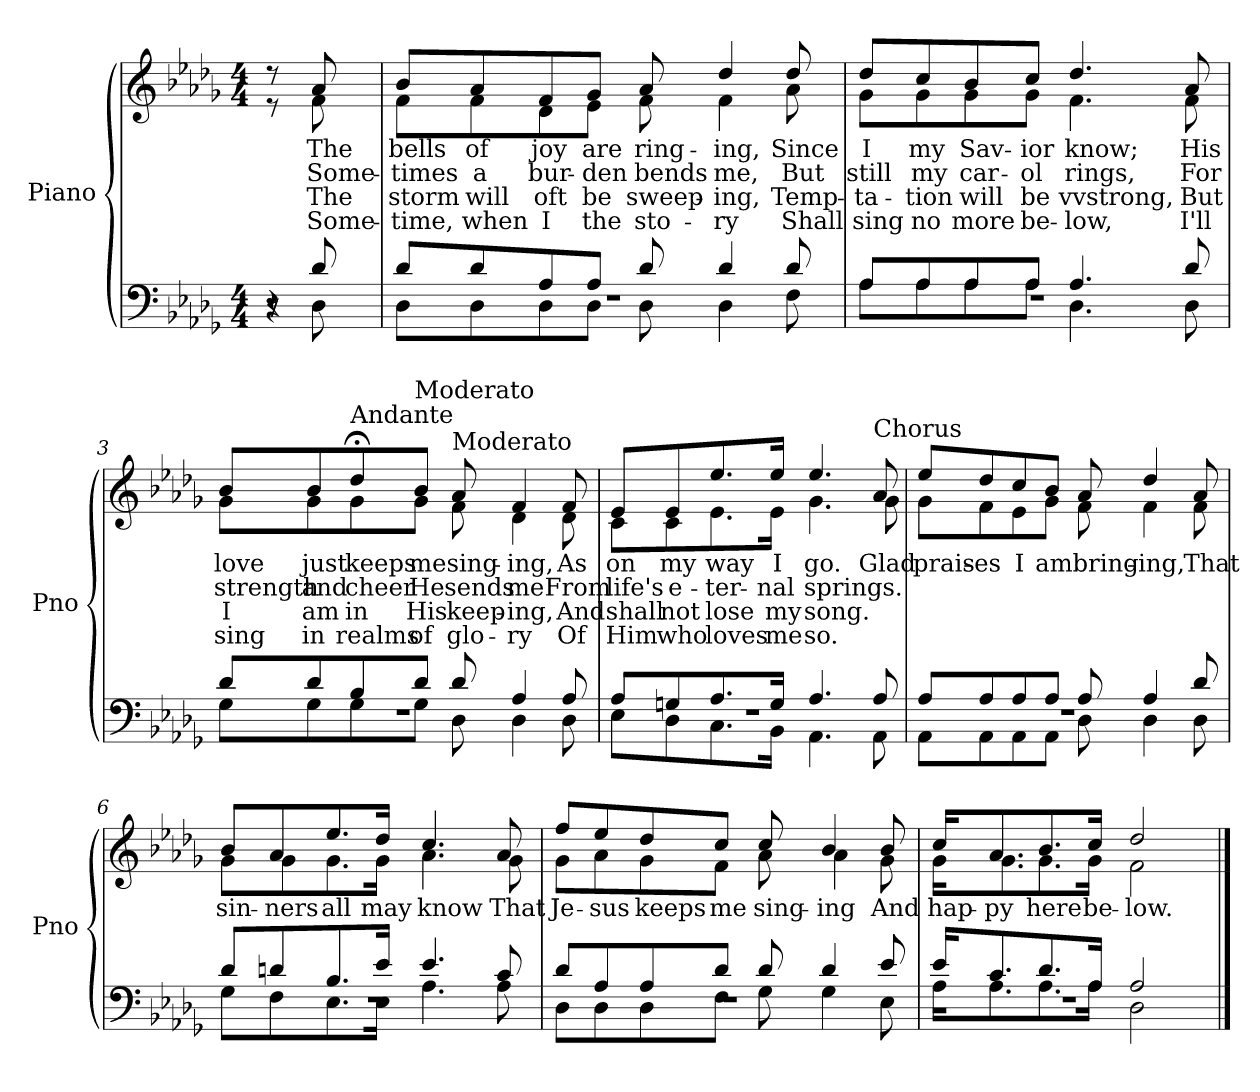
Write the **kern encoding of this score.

**kern	**kern	**text	**text	**text	**text
*part1	*part1	*part1	*part1	*part1	*part1
*staff2	*staff1	*staff1	*staff1	*staff1	*staff1
*I"Piano	*	*	*	*	*
*I'Pno	*	*	*	*	*
*clefF4	*clefG2	*	*	*	*
*k[b-e-a-d-g-]	*k[b-e-a-d-g-]	*	*	*	*
*D-:	*D-:	*	*	*	*
*M4/4	*M4/4	*	*	*	*
=	=	=	=	=	=
*^	*^	*	*	*	*
*	*^	*	*	*	*	*	*
4r	8r	8r	8r	8r	.	.	.	.
.	.	.	8qa-/yy	.	1.	2.	3.	4.
.	8d-/	8D-\	8a-/	8f\	The	Some-	The	Some-
=1	=1	=1	=1	=1	=1	=1	=1	=1
1r	8d-/L	8D-\L	8b-/L	8f\L	bells	times	storm	time,
.	8d-/	8D-\	8a-/	8f\	of	a	will	when
.	8A-/	8D-\	8f/	8d-\	joy	bur-	oft	I
.	8A-/J	8D-\J	8g-/J	8e-\J	are	den	be	the
.	8d-/	8D-\	8a-/	8f\	ring-	bends	sweep-	sto-
.	4d-/	4D-\	4dd-/	4f\	ing,	me,	ing,	ry
.	8d-/	8F\	8dd-/	8a-\	Since	But	Temp-	Shall
!!LO:LB:g=z	!!
=2	=2	=2	=2	=2	=2	=2	=2	=2
1r	8A-/L	8A-\L	8dd-/L	8g-\L	I	still	ta-	sing
.	8A-/	8A-\	8cc/	8g-\	my	my	tion	no
.	8A-/	8A-\	8b-/	8g-\	Sav-	car-	will	more
.	8A-/J	8A-\J	8cc/J	8g-\J	ior	ol	be	be-
.	4.A-/	4.D-\	4.dd-/	4.f\	know;	rings,	vvstrong,	low,
.	8d-/	8D-\	8a-/	8f\	His	For	But	I'll
!!LO:LB:g=z	!!
=3	=3	=3	=3	=3	=3	=3	=3	=3
1r	8d-/L	8G-\L	8b-/L	8g-\L	love	strength	I	sing
.	8d-/	8G-\	8b-/	8g-\	just	and	am	in
!	!	!	!LO:TX:a:t=Andante	!	!	!	!	!
.	8B-/	8G-\	8dd-;</	8g-\	keeps	cheer	in	realms
!	!	!	!LO:TX:a:t=Moderato	!	!	!	!	!
.	8d-/J	8G-\J	8b-/J	8g-\J	me	He	His	of
!	!	!	!LO:TX:a:t=Moderato	!	!	!	!	!
.	8d-/	8D-\	8a-/	8f\	sing-	sends	keep-	glo-
.	4A-/	4D-\	4f/	4d-\	ing,	me	ing,	ry
.	8A-/	8D-\	8f/	8d-\	As	From	And	Of
!!LO:PB:g=z	!!
=4	=4	=4	=4	=4	=4	=4	=4	=4
1r	8A-/L	8E-\L	8e-/L	8c\L	on	life's	shall	Him
.	8Gn/	8D-\	8e-/	8c\	my	e-	not	who
.	8.A-/	8.C\	8.ee-/	8.e-\	way	ter-	lose	loves
.	16G/Jk	16BB-\Jk	16ee-/Jk	16e-\Jk	I	nal	my	me
.	4.A-/	4.AA-\	4.ee-/	4.g-\	go.	springs.	song.	so.
!	!	!	!LO:TX:a:t=Chorus	!	!	!	!	!
.	8A-/	8AA-\	8a-/	8g-\	Glad	.	.	.
!!LO:LB:g=z	!!
=5	=5	=5	=5	=5	=5	=5	=5	=5
1r	8A-/L	8AA-\L	8ee-/L	8g-\L	prais-	.	.	.
.	8A-/	8AA-\	8dd-/	8f\	es	.	.	.
.	8A-/	8AA-\	8cc/	8e-\	I	.	.	.
.	8A-/J	8AA-\J	8b-/J	8g-\J	am	.	.	.
.	8A-/	8D-\	8a-/	8f\	bring-	.	.	.
.	4A-/	4D-\	4dd-/	4f\	ing,	.	.	.
.	8d-/	8D-\	8a-/	8f\	That	.	.	.
!!LO:LB:g=z	!!
=6	=6	=6	=6	=6	=6	=6	=6	=6
1r	8d-/L	8G-\L	8b-/L	8g-\L	sin-	.	.	.
.	8dn/	8F\	8a-/	8g-\	ners	.	.	.
.	8.B-/	8.E-\	8.ee-/	8.g-\	all	.	.	.
.	16e-/Jk	16E-\Jk	16dd-/Jk	16g-\Jk	may	.	.	.
.	4.e-/	4.A-\	4.cc/	4.a-\	know	.	.	.
.	8c/	8A-\	8a-/	8g-\	That	.	.	.
!!LO:LB:g=z	!!
=7	=7	=7	=7	=7	=7	=7	=7	=7
1r	8d-/L	8D-\L	8ff/L	8g-\L	Je-	.	.	.
.	8A-/	8D-\	8ee-/	8a-\	sus	.	.	.
.	8A-/	8D-\	8dd-/	8g-\	keeps	.	.	.
.	8d-/J	8F\J	8cc/J	8f\J	me	.	.	.
.	8d-/	8G-\	8cc/	8a-\	sing-	.	.	.
.	4d-/	4G-\	4b-/	4a-\	ing	.	.	.
.	8e-/	8E-\	8b-/	8g-\	And	.	.	.
=8	=8	=8	=8	=8	=8	=8	=8	=8
1r	16e-/KL	16A-\KL	16cc/KL	16g-\KL	hap-	.	.	.
.	8.c/	8.A-\	8.a-/	8.g-\	py	.	.	.
.	8.d-/	8.A-\	8.b-/	8.g-\	here	.	.	.
.	16A-/Jk	16A-\Jk	16cc/Jk	16g-\Jk	be-	.	.	.
.	2A-/	2D-\	2dd-/	2f\	low.	.	.	.
*v	*v	*v	*	*	*	*	*	*
*	*v	*v	*	*	*	*
==	==	==	==	==	==
*-	*-	*-	*-	*-	*-
